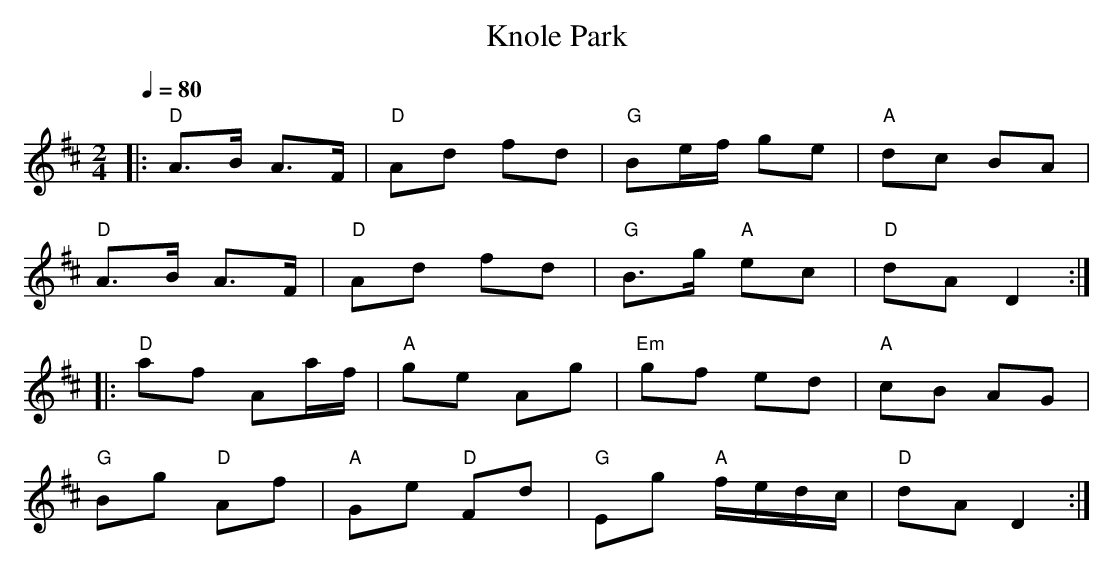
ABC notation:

X:1
T:Knole Park
Q:1/4=80
M:2/4
L:1/16
K:D
|: "D"A3B A3F | "D"A2d2 f2d2 | "G"B2ef g2e2 |"A"d2c2 B2A2 |
"D"A3B A3F | "D"A2d2 f2d2 | "G"B3g "A"e2c2 |"D"d2A2 D4 :|
|: "D"a2f2 A2af | "A"g2e2 A2g2 | "Em"g2f2 e2d2 |"A"c2B2 A2G2 |
"G"B2g2 "D"A2f2 | "A"G2e2 "D"F2d2 | "G"E2g2 "A"fedc |"D"d2A2 D4 :|
